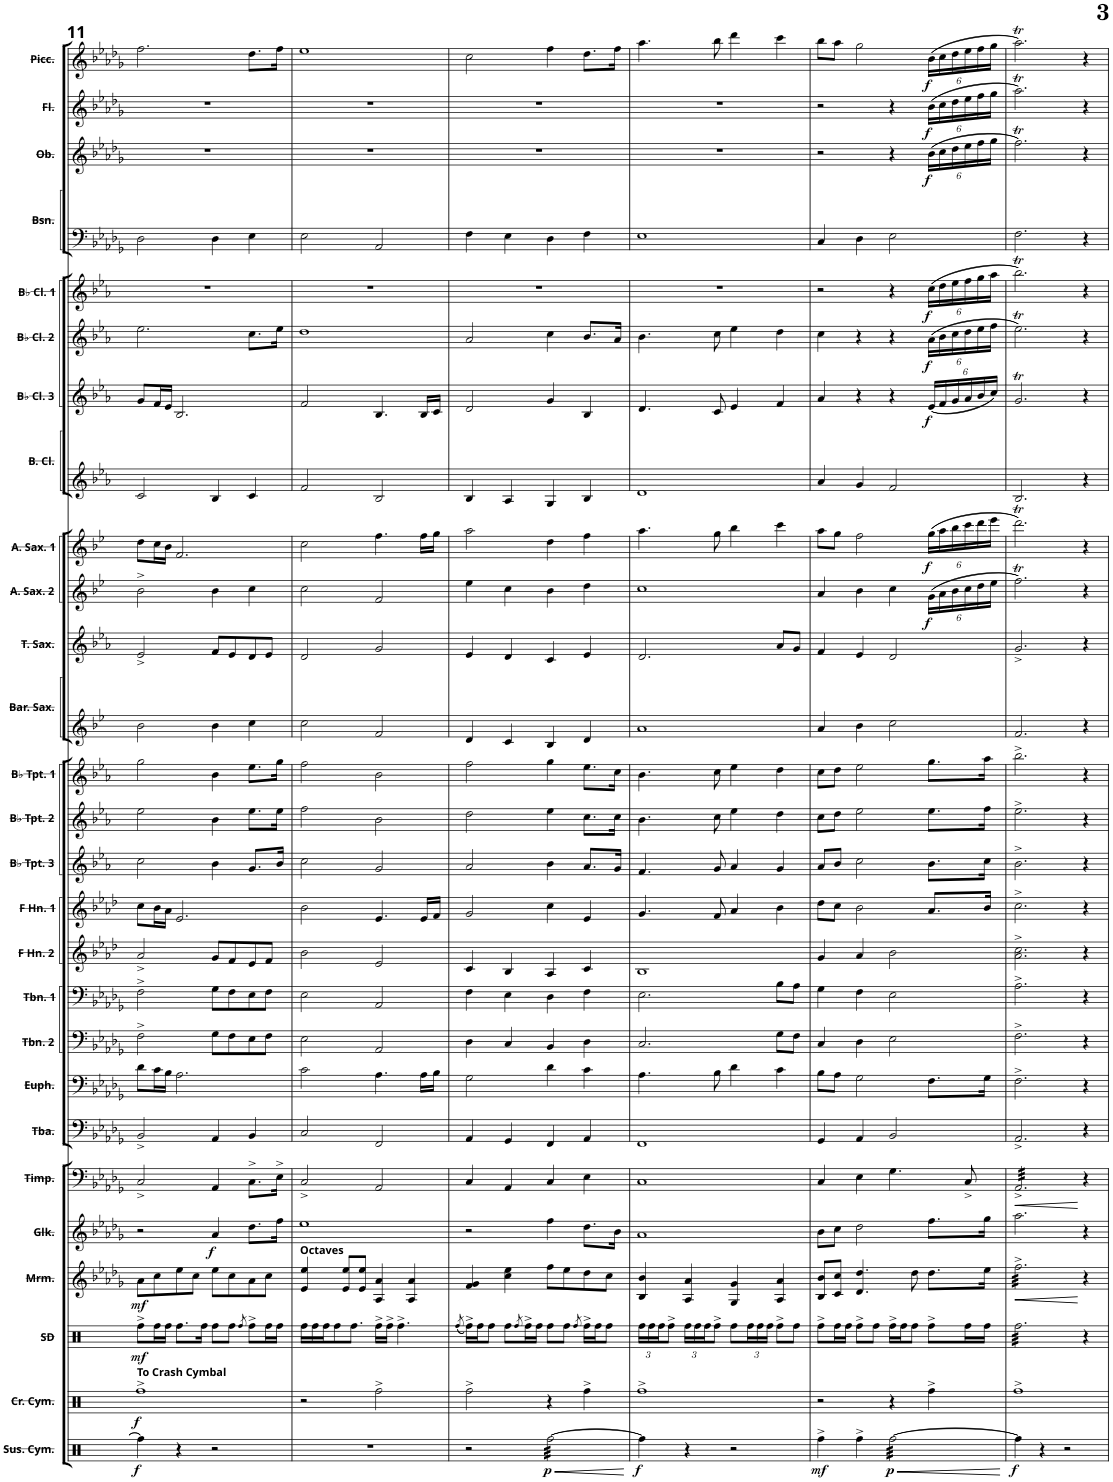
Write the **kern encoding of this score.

**kern	**dynam	**kern	**dynam	**kern	**dynam	**kern	**dynam	**kern	**dynam	**kern	**dynam	**kern	**kern	**kern	**kern	**kern	**kern	**kern	**kern	**kern	**kern	**kern	**kern	**kern	**dynam	**kern	**dynam	**kern	**kern	**kern	**dynam	**kern	**dynam	**kern	**dynam	**kern	**kern	**kern	**dynam	**kern	**dynam	**kern	**dynam
*part27	*part27	*part26	*part26	*part25	*part25	*part24	*part24	*part23	*part23	*part22	*part22	*part21	*part20	*part19	*part18	*part17	*part16	*part15	*part14	*part13	*part12	*part12	*part11	*part10	*part10	*part9	*part9	*part8	*part8	*part7	*part7	*part6	*part6	*part5	*part5	*part4	*part4	*part3	*part3	*part2	*part2	*part1	*part1
*staff30	*staff30	*staff29	*staff29	*staff28	*staff28	*staff27	*staff27	*staff26	*staff26	*staff25	*staff25	*staff24	*staff23	*staff22	*staff21	*staff20	*staff19	*staff18	*staff17	*staff16	*staff15	*staff14	*staff13	*staff12	*staff12	*staff11	*staff11	*staff10	*staff9	*staff8	*staff8	*staff7	*staff7	*staff6	*staff6	*staff5	*staff4	*staff3	*staff3	*staff2	*staff2	*staff1	*staff1
*I"Percussion 2	*	*I"Percussion 1	*	*I"Snare Drum	*	*I"Marimba	*	*I"Glockenspiel	*	*I"Timpani	*	*I"Tuba	*I"Euphonium	*I"Trombone 2	*I"Trombone 1	*I"F Horn 2	*I"F Horn 1	*I"Bb Trumpet 3	*I"Bb Trumpet 2	*I"Bb Trumpet 1	*I"Baritone Saxophone	*	*I"Tenor Saxophone	*I"Alto Saxophone 2	*	*I"Alto Saxophone 1	*	*I"Bass Clarinet	*	*I"Bb Clarinet 3	*	*I"Bb Clarinet 2	*	*I"Bb Clarinet 1	*	*I"Bassoon	*	*I"Oboe	*	*I"Flute	*	*I"Piccolo	*
*I'Perc. 2	*	*I'Perc. 1	*	*I'SD	*	*I'Mrm.	*	*I'Glk.	*	*I'Timp.	*	*I'Tba.	*I'Euph.	*I'Tbn. 2	*I'Tbn. 1	*I'F Hn. 2	*I'F Hn. 1	*I'Bb Tpt. 3	*I'Bb Tpt. 2	*I'Bb Tpt. 1	*I'Bar. Sax.	*	*I'T. Sax.	*I'A. Sax. 2	*	*I'A. Sax. 1	*	*I'B. Cl.	*	*I'Bb Cl. 3	*	*I'Bb Cl. 2	*	*I'Bb Cl. 1	*	*I'Bsn.	*	*I'Ob.	*	*I'Fl.	*	*I'Picc.	*
!!LO:PB:g=z
*clefX	*	*clefX	*	*clefX	*	*clefG2	*	*clefG2	*	*clefF4	*	*clefF4	*clefF4	*clefF4	*clefF4	*clefG2	*clefG2	*clefG2	*clefG2	*clefG2	*clefG2	*clefG2	*clefG2	*clefG2	*	*clefG2	*	*clefG2	*clefG2	*clefG2	*	*clefG2	*	*clefG2	*	*clefF4	*clefF4	*clefG2	*	*clefG2	*	*clefG2	*
*	*	*	*	*	*	*	*	*Trd-14c-24	*	*	*	*	*	*	*	*Trd4c7	*Trd4c7	*Trd1c2	*Trd1c2	*Trd1c2	*Trd12c21	*Trd12c21	*Trd8c14	*Trd5c9	*	*Trd5c9	*	*Trd8c14	*Trd8c14	*Trd1c2	*	*Trd1c2	*	*Trd1c2	*	*	*	*	*	*	*	*Trd-7c-12	*
*k[]	*	*k[]	*	*k[b-e-a-d-g-]	*	*k[b-e-a-d-g-]	*	*k[b-e-a-d-g-]	*	*k[b-e-a-d-g-]	*	*k[b-e-a-d-g-]	*k[b-e-a-d-g-]	*k[b-e-a-d-g-]	*k[b-e-a-d-g-]	*k[b-e-a-d-]	*k[b-e-a-d-]	*k[b-e-a-]	*k[b-e-a-]	*k[b-e-a-]	*k[b-e-]	*k[b-e-]	*k[b-e-a-]	*k[b-e-]	*	*k[b-e-]	*	*k[b-e-a-]	*k[b-e-a-]	*k[b-e-a-]	*	*k[b-e-a-]	*	*k[b-e-a-]	*	*k[b-e-a-d-g-]	*k[b-e-a-d-g-]	*k[b-e-a-d-g-]	*	*k[b-e-a-d-g-]	*	*k[b-e-a-d-g-]	*
*M4/4	*	*M4/4	*	*M4/4	*	*M4/4	*	*M4/4	*	*M4/4	*	*M4/4	*M4/4	*M4/4	*M4/4	*M4/4	*M4/4	*M4/4	*M4/4	*M4/4	*M4/4	*M4/4	*M4/4	*M4/4	*	*M4/4	*	*M4/4	*M4/4	*M4/4	*	*M4/4	*	*M4/4	*	*M4/4	*M4/4	*M4/4	*	*M4/4	*	*M4/4	*
=11	=11	=11	=11	=11	=11	=11	=11	=11	=11	=11	=11	=11	=11	=11	=11	=11	=11	=11	=11	=11	=11	=11	=11	=11	=11	=11	=11	=11	=11	=11	=11	=11	=11	=11	=11	=11	=11	=11	=11	=11	=11	=11	=11
!	!	!LO:TX:a:B:t=To Crash Cymbal	!	!	!	!	!	!	!	!	!	!	!	!	!	!	!	!	!	!	!	!	!	!	!	!	!	!	!	!	!	!	!	!	!	!	!	!	!	!	!	!	!
!	!LO:DY:b	!	!LO:DY:b	!	!LO:DY:b	!	!LO:DY:b	!	!	!	!	!	!	!	!	!	!	!	!	!	!	!	!	!	!	!	!	!	!	!	!	!	!	!	!	!	!	!	!	!	!	!	!
4Rff\]	f	1Rff^	f	8Rff^\L	mf	8a-\L	mf	2r	.	2C^/	.	2BB-^/	8d-\L	2F^\	2F^\	2a-^/	8cc\L	2cc\	2ee-\	2gg\	2b-\	1r	2e-^/	2b-^\	.	8dd\L	.	2c/	1r	8g/L	.	2.ee-\	.	1r	.	2D-\	1r	1r	.	1r	.	2.ff\	.
.	.	.	.	16Rff\L	.	8cc\	.	.	.	.	.	.	16c\L	.	.	.	16b-\L	.	.	.	.	.	.	.	.	16cc\L	.	.	.	16f/L	.	.	.	.	.	.	.	.	.	.	.	.	.
.	.	.	.	16Rff\JJ	.	.	.	.	.	.	.	.	16B-\JJ	.	.	.	16a-\JJ	.	.	.	.	.	.	.	.	16b-\JJ	.	.	.	16e-/JJ	.	.	.	.	.	.	.	.	.	.	.	.	.
4r	.	.	.	8.Rff\L	.	8ee-\	.	.	.	.	.	.	2.A-\	.	.	.	2.e-/	.	.	.	.	.	.	.	.	2.f/	.	.	.	2.B-/	.	.	.	.	.	.	.	.	.	.	.	.	.
.	.	.	.	.	.	8cc\J	.	.	.	.	.	.	.	.	.	.	.	.	.	.	.	.	.	.	.	.	.	.	.	.	.	.	.	.	.	.	.	.	.	.	.	.	.
.	.	.	.	16Rff\Jk	.	.	.	.	.	.	.	.	.	.	.	.	.	.	.	.	.	.	.	.	.	.	.	.	.	.	.	.	.	.	.	.	.	.	.	.	.	.	.
!	!	!	!	!	!	!	!	!	!LO:DY:b	!	!	!	!	!	!	!	!	!	!	!	!	!	!	!	!	!	!	!	!	!	!	!	!	!	!	!	!	!	!	!	!	!	!
2r	.	.	.	8Rff\L	.	8ee-\L	.	4a-/	f	4AA-/	.	4AA-/	.	8G-\L	8G-\L	8g/L	.	4b-\	4b-\	4b-\	4b-\	.	8f/L	4b-\	.	.	.	4B-/	.	.	.	.	.	.	.	4D-\	.	.	.	.	.	.	.
.	.	.	.	8Rff\J	.	8cc\	.	.	.	.	.	.	.	8F\	8F\	8f/	.	.	.	.	.	.	8e-/	.	.	.	.	.	.	.	.	.	.	.	.	.	.	.	.	.	.	.	.
.	.	.	.	8qRff/	.	.	.	.	.	.	.	.	.	.	.	.	.	.	.	.	.	.	.	.	.	.	.	.	.	.	.	.	.	.	.	.	.	.	.	.	.	.	.
.	.	.	.	8Rff^\L	.	8a-\	.	8.dd-\L	.	8.C^\L	.	4BB-/	.	8E-\	8E-\	8e-/	.	8.g/L	8.ee-\L	8.ee-\L	4cc\	.	8d/	4cc\	.	.	.	4c/	.	.	.	8.cc\L	.	.	.	4E-\	.	.	.	.	.	8.dd-\L	.
.	.	.	.	16Rff\L	.	8cc\J	.	.	.	.	.	.	.	8F\J	8F\J	8f/J	.	.	.	.	.	.	8e-/J	.	.	.	.	.	.	.	.	.	.	.	.	.	.	.	.	.	.	.	.
.	.	.	.	16Rff\JJ	.	.	.	16ff\Jk	.	16E-^\Jk	.	.	.	.	.	.	.	16b-/Jk	16ee-\Jk	16gg\Jk	.	.	.	.	.	.	.	.	.	.	.	16ee-\Jk	.	.	.	.	.	.	.	.	.	16ff\Jk	.
=12	=12	=12	=12	=12	=12	=12	=12	=12	=12	=12	=12	=12	=12	=12	=12	=12	=12	=12	=12	=12	=12	=12	=12	=12	=12	=12	=12	=12	=12	=12	=12	=12	=12	=12	=12	=12	=12	=12	=12	=12	=12	=12	=12
!	!	!	!	!	!	!LO:TX:a:B:t=Octaves	!	!	!	!	!	!	!	!	!	!	!	!	!	!	!	!	!	!	!	!	!	!	!	!	!	!	!	!	!	!	!	!	!	!	!	!	!
1r	.	2r	.	16Rff\LL	.	4e-/ 4ee-/	.	1ee-	.	2C^/	.	2C/	2c\	2E-\	2E-\	2b-\	2b-\	2cc\	2ff\	2ff\	2cc\	1r	2d/	2cc\	.	2cc\	.	2f/	1r	2f/	.	1dd	.	1r	.	2E-\	1r	1r	.	1r	.	1ee-	.
.	.	.	.	16Rff\	.	.	.	.	.	.	.	.	.	.	.	.	.	.	.	.	.	.	.	.	.	.	.	.	.	.	.	.	.	.	.	.	.	.	.	.	.	.	.
.	.	.	.	16Rff\J	.	.	.	.	.	.	.	.	.	.	.	.	.	.	.	.	.	.	.	.	.	.	.	.	.	.	.	.	.	.	.	.	.	.	.	.	.	.	.
.	.	.	.	8Rff\	.	.	.	.	.	.	.	.	.	.	.	.	.	.	.	.	.	.	.	.	.	.	.	.	.	.	.	.	.	.	.	.	.	.	.	.	.	.	.
.	.	.	.	.	.	8e-/ 8ee-/L	.	.	.	.	.	.	.	.	.	.	.	.	.	.	.	.	.	.	.	.	.	.	.	.	.	.	.	.	.	.	.	.	.	.	.	.	.
.	.	.	.	8.Rff\J	.	.	.	.	.	.	.	.	.	.	.	.	.	.	.	.	.	.	.	.	.	.	.	.	.	.	.	.	.	.	.	.	.	.	.	.	.	.	.
.	.	.	.	.	.	8e-/ 8ee-/J	.	.	.	.	.	.	.	.	.	.	.	.	.	.	.	.	.	.	.	.	.	.	.	.	.	.	.	.	.	.	.	.	.	.	.	.	.
.	.	2Rff^\	.	16Rff^\LL	.	4A-/ 4a-/	.	.	.	2AA-/	.	2FF/	4.A-\	2AA-/	2AA-/	2e-/	4.e-/	2g/	2b-\	2b-\	2f/	.	2g/	2f/	.	4.ff\	.	2B-/	.	4.B-/	.	.	.	.	.	2AA-/	.	.	.	.	.	.	.
.	.	.	.	16Rff^\JJ	.	.	.	.	.	.	.	.	.	.	.	.	.	.	.	.	.	.	.	.	.	.	.	.	.	.	.	.	.	.	.	.	.	.	.	.	.	.	.
.	.	.	.	4.Rff^\	.	.	.	.	.	.	.	.	.	.	.	.	.	.	.	.	.	.	.	.	.	.	.	.	.	.	.	.	.	.	.	.	.	.	.	.	.	.	.
.	.	.	.	.	.	4A-/ 4a-/	.	.	.	.	.	.	.	.	.	.	.	.	.	.	.	.	.	.	.	.	.	.	.	.	.	.	.	.	.	.	.	.	.	.	.	.	.
.	.	.	.	.	.	.	.	.	.	.	.	.	16A-\LL	.	.	.	16e-/LL	.	.	.	.	.	.	.	.	16ff\LL	.	.	.	16B-/LL	.	.	.	.	.	.	.	.	.	.	.	.	.
.	.	.	.	.	.	.	.	.	.	.	.	.	16B-\JJ	.	.	.	16f/JJ	.	.	.	.	.	.	.	.	16gg\JJ	.	.	.	16c/JJ	.	.	.	.	.	.	.	.	.	.	.	.	.
=13	=13	=13	=13	=13	=13	=13	=13	=13	=13	=13	=13	=13	=13	=13	=13	=13	=13	=13	=13	=13	=13	=13	=13	=13	=13	=13	=13	=13	=13	=13	=13	=13	=13	=13	=13	=13	=13	=13	=13	=13	=13	=13	=13
.	.	.	.	(8qRff/	.	.	.	.	.	.	.	.	.	.	.	.	.	.	.	.	.	.	.	.	.	.	.	.	.	.	.	.	.	.	.	.	.	.	.	.	.	.	.
2r	.	2Rff^\	.	16Rff^\LL)	.	4f/ 4g-/	.	2r	.	4C/	.	4AA-/	2G-\	4D-\	4F\	4c/	2g/	2a-/	2dd\	2ff\	4d/	1r	4e-/	4ee-\	.	2aa\	.	4B-/	1r	2d/	.	2a-/	.	1r	.	4F\	1r	1r	.	1r	.	2cc\	.
.	.	.	.	16Rff\J	.	.	.	.	.	.	.	.	.	.	.	.	.	.	.	.	.	.	.	.	.	.	.	.	.	.	.	.	.	.	.	.	.	.	.	.	.	.	.
.	.	.	.	8Rff\J	.	.	.	.	.	.	.	.	.	.	.	.	.	.	.	.	.	.	.	.	.	.	.	.	.	.	.	.	.	.	.	.	.	.	.	.	.	.	.
.	.	.	.	8Rff\L	.	4cc\ 4ee-\	.	.	.	4AA-/	.	4GG-/	.	4C/	4E-\	4B-/	.	.	.	.	4c/	.	4d/	4cc\	.	.	.	4A-/	.	.	.	.	.	.	.	4E-\	.	.	.	.	.	.	.
.	.	.	.	8qRff/	.	.	.	.	.	.	.	.	.	.	.	.	.	.	.	.	.	.	.	.	.	.	.	.	.	.	.	.	.	.	.	.	.	.	.	.	.	.	.
.	.	.	.	16Rff^\L	.	.	.	.	.	.	.	.	.	.	.	.	.	.	.	.	.	.	.	.	.	.	.	.	.	.	.	.	.	.	.	.	.	.	.	.	.	.	.
.	.	.	.	16Rff\JJ	.	.	.	.	.	.	.	.	.	.	.	.	.	.	.	.	.	.	.	.	.	.	.	.	.	.	.	.	.	.	.	.	.	.	.	.	.	.	.
!	!LO:HP:b	!	!	!	!	!	!	!	!	!	!	!	!	!	!	!	!	!	!	!	!	!	!	!	!	!	!	!	!	!	!	!	!	!	!	!	!	!	!	!	!	!	!
!	!LO:DY:n=1:b	!	!	!	!	!	!	!	!	!	!	!	!	!	!	!	!	!	!	!	!	!	!	!	!	!	!	!	!	!	!	!	!	!	!	!	!	!	!	!	!	!	!
*tremolo	*	*	*	*	*	*	*	*	*	*	*	*	*	*	*	*	*	*	*	*	*	*	*	*	*	*	*	*	*	*	*	*	*	*	*	*	*	*	*	*	*	*	*
[32Rff\LLL	< p	4r	.	8Rff\L	.	8ff\L	.	4ff\	.	4C/	.	4FF/	4d-\	4BB-/	4D-\	4A-/	4cc\	4b-\	4ee-\	4gg\	4B-/	.	4c/	4b-\	.	4dd\	.	4G/	.	4g/	.	4cc\	.	.	.	4D-\	.	.	.	.	.	4ff\	.
32Rff\	.	.	.	.	.	.	.	.	.	.	.	.	.	.	.	.	.	.	.	.	.	.	.	.	.	.	.	.	.	.	.	.	.	.	.	.	.	.	.	.	.	.	.
32Rff\	.	.	.	.	.	.	.	.	.	.	.	.	.	.	.	.	.	.	.	.	.	.	.	.	.	.	.	.	.	.	.	.	.	.	.	.	.	.	.	.	.	.	.
32Rff\	.	.	.	.	.	.	.	.	.	.	.	.	.	.	.	.	.	.	.	.	.	.	.	.	.	.	.	.	.	.	.	.	.	.	.	.	.	.	.	.	.	.	.
32Rff\	.	.	.	8Rff\J	.	8ee-\	.	.	.	.	.	.	.	.	.	.	.	.	.	.	.	.	.	.	.	.	.	.	.	.	.	.	.	.	.	.	.	.	.	.	.	.	.
32Rff\	.	.	.	.	.	.	.	.	.	.	.	.	.	.	.	.	.	.	.	.	.	.	.	.	.	.	.	.	.	.	.	.	.	.	.	.	.	.	.	.	.	.	.
32Rff\	.	.	.	.	.	.	.	.	.	.	.	.	.	.	.	.	.	.	.	.	.	.	.	.	.	.	.	.	.	.	.	.	.	.	.	.	.	.	.	.	.	.	.
32Rff\	.	.	.	.	.	.	.	.	.	.	.	.	.	.	.	.	.	.	.	.	.	.	.	.	.	.	.	.	.	.	.	.	.	.	.	.	.	.	.	.	.	.	.
.	.	.	.	8qRff/	.	.	.	.	.	.	.	.	.	.	.	.	.	.	.	.	.	.	.	.	.	.	.	.	.	.	.	.	.	.	.	.	.	.	.	.	.	.	.
32Rff\	.	4Rff^\	.	16Rff^\LL	.	8dd-\	.	8.dd-\L	.	4E-\	.	4AA-/	4c\	4D-\	4F\	4c/	4e-/	8.a-/L	8.cc\L	8.ee-\L	4d/	.	4e-/	4dd\	.	4ff\	.	4B-/	.	4B-/	.	8.b-/L	.	.	.	4F\	.	.	.	.	.	8.dd-\L	.
32Rff\	.	.	.	.	.	.	.	.	.	.	.	.	.	.	.	.	.	.	.	.	.	.	.	.	.	.	.	.	.	.	.	.	.	.	.	.	.	.	.	.	.	.	.
32Rff\	.	.	.	16Rff\J	.	.	.	.	.	.	.	.	.	.	.	.	.	.	.	.	.	.	.	.	.	.	.	.	.	.	.	.	.	.	.	.	.	.	.	.	.	.	.
32Rff\	.	.	.	.	.	.	.	.	.	.	.	.	.	.	.	.	.	.	.	.	.	.	.	.	.	.	.	.	.	.	.	.	.	.	.	.	.	.	.	.	.	.	.
32Rff\	.	.	.	8Rff\J	.	8cc\J	.	.	.	.	.	.	.	.	.	.	.	.	.	.	.	.	.	.	.	.	.	.	.	.	.	.	.	.	.	.	.	.	.	.	.	.	.
32Rff\	.	.	.	.	.	.	.	.	.	.	.	.	.	.	.	.	.	.	.	.	.	.	.	.	.	.	.	.	.	.	.	.	.	.	.	.	.	.	.	.	.	.	.
32Rff\	.	.	.	.	.	.	.	16b-\Jk	.	.	.	.	.	.	.	.	.	16g/Jk	16cc\Jk	16cc\Jk	.	.	.	.	.	.	.	.	.	.	.	16a-/Jk	.	.	.	.	.	.	.	.	.	16ff\Jk	.
32Rff\JJJ	.	.	.	.	.	.	.	.	.	.	.	.	.	.	.	.	.	.	.	.	.	.	.	.	.	.	.	.	.	.	.	.	.	.	.	.	.	.	.	.	.	.	.
*Xtremolo	*	*	*	*	*	*	*	*	*	*	*	*	*	*	*	*	*	*	*	*	*	*	*	*	*	*	*	*	*	*	*	*	*	*	*	*	*	*	*	*	*	*	*
.	[	.	.	.	.	.	.	.	.	.	.	.	.	.	.	.	.	.	.	.	.	.	.	.	.	.	.	.	.	.	.	.	.	.	.	.	.	.	.	.	.	.	.
=14	=14	=14	=14	=14	=14	=14	=14	=14	=14	=14	=14	=14	=14	=14	=14	=14	=14	=14	=14	=14	=14	=14	=14	=14	=14	=14	=14	=14	=14	=14	=14	=14	=14	=14	=14	=14	=14	=14	=14	=14	=14	=14	=14
*	*	*	*	*Xbrackettup	*	*	*	*	*	*	*	*	*	*	*	*	*	*	*	*	*	*	*	*	*	*	*	*	*	*	*	*	*	*	*	*	*	*	*	*	*	*	*
!	!LO:DY:b	!	!	!	!	!	!	!	!	!	!	!	!	!	!	!	!	!	!	!	!	!	!	!	!	!	!	!	!	!	!	!	!	!	!	!	!	!	!	!	!	!	!
4Rff\]	f	1Rff^	.	24Rff\LL	.	4B-/ 4b-/	.	1a-	.	1C	.	1FF	4.A-\	2.C/	2.E-\	1B-	4.g/	4.f/	4.b-\	4.b-\	1a	1r	2.d/	1cc	.	4.aa\	.	1d	1r	4.d/	.	4.b-\	.	1r	.	1E-	1r	1r	.	1r	.	4.aa-\	.
.	.	.	.	24Rff\	.	.	.	.	.	.	.	.	.	.	.	.	.	.	.	.	.	.	.	.	.	.	.	.	.	.	.	.	.	.	.	.	.	.	.	.	.	.	.
.	.	.	.	24Rff\J	.	.	.	.	.	.	.	.	.	.	.	.	.	.	.	.	.	.	.	.	.	.	.	.	.	.	.	.	.	.	.	.	.	.	.	.	.	.	.
.	.	.	.	8Rff^\J	.	.	.	.	.	.	.	.	.	.	.	.	.	.	.	.	.	.	.	.	.	.	.	.	.	.	.	.	.	.	.	.	.	.	.	.	.	.	.
4r	.	.	.	24Rff\LL	.	4A-/ 4a-/	.	.	.	.	.	.	.	.	.	.	.	.	.	.	.	.	.	.	.	.	.	.	.	.	.	.	.	.	.	.	.	.	.	.	.	.	.
.	.	.	.	24Rff\	.	.	.	.	.	.	.	.	.	.	.	.	.	.	.	.	.	.	.	.	.	.	.	.	.	.	.	.	.	.	.	.	.	.	.	.	.	.	.
.	.	.	.	24Rff\J	.	.	.	.	.	.	.	.	.	.	.	.	.	.	.	.	.	.	.	.	.	.	.	.	.	.	.	.	.	.	.	.	.	.	.	.	.	.	.
.	.	.	.	8Rff^\J	.	.	.	.	.	.	.	.	8B-\	.	.	.	8f/	8g/	8cc\	8cc\	.	.	.	.	.	8gg\	.	.	.	8c/	.	8cc\	.	.	.	.	.	.	.	.	.	8bb-\	.
2r	.	.	.	8Rff\L	.	4G-/ 4g-/	.	.	.	.	.	.	4d-\	.	.	.	4a-/	4a-/	4ee-\	4ee-\	.	.	.	.	.	4bb-\	.	.	.	4e-/	.	4ee-\	.	.	.	.	.	.	.	.	.	4ddd-\	.
.	.	.	.	24Rff\L	.	.	.	.	.	.	.	.	.	.	.	.	.	.	.	.	.	.	.	.	.	.	.	.	.	.	.	.	.	.	.	.	.	.	.	.	.	.	.
.	.	.	.	24Rff\	.	.	.	.	.	.	.	.	.	.	.	.	.	.	.	.	.	.	.	.	.	.	.	.	.	.	.	.	.	.	.	.	.	.	.	.	.	.	.
.	.	.	.	24Rff\JJ	.	.	.	.	.	.	.	.	.	.	.	.	.	.	.	.	.	.	.	.	.	.	.	.	.	.	.	.	.	.	.	.	.	.	.	.	.	.	.
.	.	.	.	8Rff^\L	.	4A-/ 4a-/	.	.	.	.	.	.	4c\	8G-\L	8B-\L	.	4b-\	4g/	4dd\	4dd\	.	.	8a-/L	.	.	4ccc\	.	.	.	4f/	.	4dd\	.	.	.	.	.	.	.	.	.	4ccc\	.
.	.	.	.	8Rff\J	.	.	.	.	.	.	.	.	.	8F\J	8A-\J	.	.	.	.	.	.	.	8g/J	.	.	.	.	.	.	.	.	.	.	.	.	.	.	.	.	.	.	.	.
=15	=15	=15	=15	=15	=15	=15	=15	=15	=15	=15	=15	=15	=15	=15	=15	=15	=15	=15	=15	=15	=15	=15	=15	=15	=15	=15	=15	=15	=15	=15	=15	=15	=15	=15	=15	=15	=15	=15	=15	=15	=15	=15	=15
!	!LO:DY:b	!	!	!	!	!	!	!	!	!	!	!	!	!	!	!	!	!	!	!	!	!	!	!	!	!	!	!	!	!	!	!	!	!	!	!	!	!	!	!	!	!	!
4Rff^\	mf	2r	.	8Rff^\L	.	8B-/ 8b-/L	.	8b-\L	.	4C/	.	4GG-/	8B-\L	4C/	4G-\	4g/	8dd-\L	8a-/L	8cc\L	8cc\L	4a/	1r	4f/	4a/	.	8aa\L	.	4a-/	1r	4a-/	.	4cc\	.	2r	.	4C/	1r	2r	.	2r	.	8bb-\L	.
.	.	.	.	16Rff\L	.	8c/ 8cc/J	.	8cc\J	.	.	.	.	8A-\J	.	.	.	8cc\J	8b-/J	8dd\J	8dd\J	.	.	.	.	.	8gg\J	.	.	.	.	.	.	.	.	.	.	.	.	.	.	.	8aa-\J	.
.	.	.	.	16Rff\JJ	.	.	.	.	.	.	.	.	.	.	.	.	.	.	.	.	.	.	.	.	.	.	.	.	.	.	.	.	.	.	.	.	.	.	.	.	.	.	.
4Rff^\	.	.	.	8Rff^\L	.	4.d-/ 4.dd-/	.	2dd-\	.	4E-\	.	4AA-/	2G-\	4D-\	4F\	4a-/	2b-\	2cc\	2ee-\	2ee-\	4b-\	.	4e-/	4b-\	.	2ff\	.	4g/	.	4r	.	4r	.	.	.	4D-\	.	.	.	.	.	2gg-\	.
.	.	.	.	8Rff\J	.	.	.	.	.	.	.	.	.	.	.	.	.	.	.	.	.	.	.	.	.	.	.	.	.	.	.	.	.	.	.	.	.	.	.	.	.	.	.
!	!LO:HP:b	!	!	!	!	!	!	!	!	!	!	!	!	!	!	!	!	!	!	!	!	!	!	!	!	!	!	!	!	!	!	!	!	!	!	!	!	!	!	!	!	!	!
!	!LO:DY:n=1:b	!	!	!	!	!	!	!	!	!	!	!	!	!	!	!	!	!	!	!	!	!	!	!	!	!	!	!	!	!	!	!	!	!	!	!	!	!	!	!	!	!	!
*tremolo	*	*	*	*	*	*	*	*	*	*	*	*	*	*	*	*	*	*	*	*	*	*	*	*	*	*	*	*	*	*	*	*	*	*	*	*	*	*	*	*	*	*	*
[32Rff\LLL	< p	4r	.	16Rff^\LL	.	.	.	.	.	4.G-\	.	2BB-/	.	2E-\	2E-\	2b-\	.	.	.	.	2cc\	.	2d/	4cc\	.	.	.	2f/	.	4r	.	4r	.	4r	.	2E-\	.	4r	.	4r	.	.	.
32Rff\	.	.	.	.	.	.	.	.	.	.	.	.	.	.	.	.	.	.	.	.	.	.	.	.	.	.	.	.	.	.	.	.	.	.	.	.	.	.	.	.	.	.	.
32Rff\	.	.	.	16Rff\J	.	.	.	.	.	.	.	.	.	.	.	.	.	.	.	.	.	.	.	.	.	.	.	.	.	.	.	.	.	.	.	.	.	.	.	.	.	.	.
32Rff\	.	.	.	.	.	.	.	.	.	.	.	.	.	.	.	.	.	.	.	.	.	.	.	.	.	.	.	.	.	.	.	.	.	.	.	.	.	.	.	.	.	.	.
32Rff\	.	.	.	8Rff\J	.	8dd-\	.	.	.	.	.	.	.	.	.	.	.	.	.	.	.	.	.	.	.	.	.	.	.	.	.	.	.	.	.	.	.	.	.	.	.	.	.
32Rff\	.	.	.	.	.	.	.	.	.	.	.	.	.	.	.	.	.	.	.	.	.	.	.	.	.	.	.	.	.	.	.	.	.	.	.	.	.	.	.	.	.	.	.
32Rff\	.	.	.	.	.	.	.	.	.	.	.	.	.	.	.	.	.	.	.	.	.	.	.	.	.	.	.	.	.	.	.	.	.	.	.	.	.	.	.	.	.	.	.
32Rff\	.	.	.	.	.	.	.	.	.	.	.	.	.	.	.	.	.	.	.	.	.	.	.	.	.	.	.	.	.	.	.	.	.	.	.	.	.	.	.	.	.	.	.
*	*	*	*	*	*	*	*	*	*	*	*	*	*	*	*	*	*	*	*	*	*	*	*	*Xbrackettup	*	*Xbrackettup	*	*	*	*Xbrackettup	*	*Xbrackettup	*	*Xbrackettup	*	*	*	*Xbrackettup	*	*Xbrackettup	*	*Xbrackettup	*
!	!	!	!	!	!	!	!	!	!	!	!	!	!	!	!	!	!	!	!	!	!	!	!	!	!LO:DY:b	!	!LO:DY:b	!	!	!	!LO:DY:b	!	!LO:DY:b	!	!LO:DY:b	!	!	!	!LO:DY:b	!	!LO:DY:b	!	!LO:DY:b
32Rff\	.	4Rff^\	.	8Rff^\L	.	8.dd-\L	.	8.ff\L	.	.	.	.	8.F\L	.	.	.	8.a-/L	8.b-\L	8.ee-\L	8.gg\L	.	.	.	(24g\LL	f	(24gg\LL	f	.	.	(24e-/LL	f	(24a-\LL	f	(24cc\LL	f	.	.	(24b-\LL	f	(24b-\LL	f	(24b-\LL	f
32Rff\	.	.	.	.	.	.	.	.	.	.	.	.	.	.	.	.	.	.	.	.	.	.	.	.	.	.	.	.	.	.	.	.	.	.	.	.	.	.	.	.	.	.	.
.	.	.	.	.	.	.	.	.	.	.	.	.	.	.	.	.	.	.	.	.	.	.	.	24a\	.	24aa\	.	.	.	24f/	.	24b-\	.	24dd\	.	.	.	24cc\	.	24cc\	.	24cc\	.
32Rff\	.	.	.	.	.	.	.	.	.	.	.	.	.	.	.	.	.	.	.	.	.	.	.	.	.	.	.	.	.	.	.	.	.	.	.	.	.	.	.	.	.	.	.
.	.	.	.	.	.	.	.	.	.	.	.	.	.	.	.	.	.	.	.	.	.	.	.	24b-\	.	24bb-\	.	.	.	24g/	.	24cc\	.	24ee-\	.	.	.	24dd-\	.	24dd-\	.	24dd-\	.
32Rff\	.	.	.	.	.	.	.	.	.	.	.	.	.	.	.	.	.	.	.	.	.	.	.	.	.	.	.	.	.	.	.	.	.	.	.	.	.	.	.	.	.	.	.
32Rff\	.	.	.	16Rff\L	.	.	.	.	.	8C^/	.	.	.	.	.	.	.	.	.	.	.	.	.	24cc\	.	24ccc\	.	.	.	24a-/	.	24dd\	.	24ff\	.	.	.	24ee-\	.	24ee-\	.	24ee-\	.
32Rff\	.	.	.	.	.	.	.	.	.	.	.	.	.	.	.	.	.	.	.	.	.	.	.	.	.	.	.	.	.	.	.	.	.	.	.	.	.	.	.	.	.	.	.
.	.	.	.	.	.	.	.	.	.	.	.	.	.	.	.	.	.	.	.	.	.	.	.	24dd\	.	24ddd\	.	.	.	24b-/	.	24ee-\	.	24gg\	.	.	.	24ff\	.	24ff\	.	24ff\	.
32Rff\	.	.	.	16Rff\JJ	.	16ee-\Jk	.	16gg-\Jk	.	.	.	.	16G-\Jk	.	.	.	16b-/Jk	16cc\Jk	16ff\Jk	16aa-\Jk	.	.	.	.	.	.	.	.	.	.	.	.	.	.	.	.	.	.	.	.	.	.	.
.	.	.	.	.	.	.	.	.	.	.	.	.	.	.	.	.	.	.	.	.	.	.	.	24ee-\JJ	.	24eee-\JJ	.	.	.	24cc/JJ)	.	24ff\JJ	.	24aa-\JJ	.	.	.	24gg-\JJ	.	24gg-\JJ	.	24gg-\JJ	.
32Rff\JJJ	.	.	.	.	.	.	.	.	.	.	.	.	.	.	.	.	.	.	.	.	.	.	.	.	.	.	.	.	.	.	.	.	.	.	.	.	.	.	.	.	.	.	.
*Xtremolo	*	*	*	*	*	*	*	*	*	*	*	*	*	*	*	*	*	*	*	*	*	*	*	*	*	*	*	*	*	*	*	*	*	*	*	*	*	*	*	*	*	*	*
.	[	.	.	.	.	.	.	.	.	.	.	.	.	.	.	.	.	.	.	.	.	.	.	.	.	.	.	.	.	.	.	.	.	.	.	.	.	.	.	.	.	.	.
=16	=16	=16	=16	=16	=16	=16	=16	=16	=16	=16	=16	=16	=16	=16	=16	=16	=16	=16	=16	=16	=16	=16	=16	=16	=16	=16	=16	=16	=16	=16	=16	=16	=16	=16	=16	=16	=16	=16	=16	=16	=16	=16	=16
!	!LO:DY:b	!	!	!	!	!	!LO:HP:b	!	!	!	!LO:HP:b	!	!	!	!	!	!	!	!	!	!	!	!	!	!	!	!	!	!	!	!	!	!	!	!	!	!	!	!	!	!	!	!
*	*	*	*	*tremolo	*	*	*	*	*	*	*	*	*	*	*	*	*	*	*	*	*	*	*	*	*	*	*	*	*	*	*	*	*	*	*	*	*	*	*	*	*	*	*
*	*	*	*	*	*	*tremolo	*	*	*	*	*	*	*	*	*	*	*	*	*	*	*	*	*	*	*	*	*	*	*	*	*	*	*	*	*	*	*	*	*	*	*	*	*
*	*	*	*	*	*	*	*	*	*	*tremolo	*	*	*	*	*	*	*	*	*	*	*	*	*	*	*	*	*	*	*	*	*	*	*	*	*	*	*	*	*	*	*	*	*
4Rff\]	f	1Rff^	.	32Rff\LLL	.	32ff^\LLL	<	2.aa-\	.	32AA-^/LLL	<	2.AA-^/	2.F^\	2.F^\	2.A-^\	2.a-\^ 2.cc\^	2.cc^\	2.b-^\	2.ee-^\	2.bb-^\	2.f/	1r	2.g^/	2.ffT\)	.	2.dddt\)	.	2.B-/	1r	2.gt/	.	2.ee-T\)	.	2.bb-T\)	.	2.F\	1r	2.fft\)	.	2.aa-T\)	.	2.aa-T\)	.
.	.	.	.	32Rff\	.	32ff^\	.	.	.	32AA-^/	.	.	.	.	.	.	.	.	.	.	.	.	.	.	.	.	.	.	.	.	.	.	.	.	.	.	.	.	.	.	.	.	.
.	.	.	.	32Rff\	.	32ff^\	.	.	.	32AA-^/	.	.	.	.	.	.	.	.	.	.	.	.	.	.	.	.	.	.	.	.	.	.	.	.	.	.	.	.	.	.	.	.	.
.	.	.	.	32Rff\	.	32ff^\	.	.	.	32AA-^/	.	.	.	.	.	.	.	.	.	.	.	.	.	.	.	.	.	.	.	.	.	.	.	.	.	.	.	.	.	.	.	.	.
.	.	.	.	32Rff\	.	32ff^\	.	.	.	32AA-^/	.	.	.	.	.	.	.	.	.	.	.	.	.	.	.	.	.	.	.	.	.	.	.	.	.	.	.	.	.	.	.	.	.
.	.	.	.	32Rff\	.	32ff^\	.	.	.	32AA-^/	.	.	.	.	.	.	.	.	.	.	.	.	.	.	.	.	.	.	.	.	.	.	.	.	.	.	.	.	.	.	.	.	.
.	.	.	.	32Rff\	.	32ff^\	.	.	.	32AA-^/	.	.	.	.	.	.	.	.	.	.	.	.	.	.	.	.	.	.	.	.	.	.	.	.	.	.	.	.	.	.	.	.	.
.	.	.	.	32Rff\	.	32ff^\	.	.	.	32AA-^/	.	.	.	.	.	.	.	.	.	.	.	.	.	.	.	.	.	.	.	.	.	.	.	.	.	.	.	.	.	.	.	.	.
4r	.	.	.	32Rff\	.	32ff^\	.	.	.	32AA-^/	.	.	.	.	.	.	.	.	.	.	.	.	.	.	.	.	.	.	.	.	.	.	.	.	.	.	.	.	.	.	.	.	.
.	.	.	.	32Rff\	.	32ff^\	.	.	.	32AA-^/	.	.	.	.	.	.	.	.	.	.	.	.	.	.	.	.	.	.	.	.	.	.	.	.	.	.	.	.	.	.	.	.	.
.	.	.	.	32Rff\	.	32ff^\	.	.	.	32AA-^/	.	.	.	.	.	.	.	.	.	.	.	.	.	.	.	.	.	.	.	.	.	.	.	.	.	.	.	.	.	.	.	.	.
.	.	.	.	32Rff\	.	32ff^\	.	.	.	32AA-^/	.	.	.	.	.	.	.	.	.	.	.	.	.	.	.	.	.	.	.	.	.	.	.	.	.	.	.	.	.	.	.	.	.
.	.	.	.	32Rff\	.	32ff^\	.	.	.	32AA-^/	.	.	.	.	.	.	.	.	.	.	.	.	.	.	.	.	.	.	.	.	.	.	.	.	.	.	.	.	.	.	.	.	.
.	.	.	.	32Rff\	.	32ff^\	.	.	.	32AA-^/	.	.	.	.	.	.	.	.	.	.	.	.	.	.	.	.	.	.	.	.	.	.	.	.	.	.	.	.	.	.	.	.	.
.	.	.	.	32Rff\	.	32ff^\	.	.	.	32AA-^/	.	.	.	.	.	.	.	.	.	.	.	.	.	.	.	.	.	.	.	.	.	.	.	.	.	.	.	.	.	.	.	.	.
.	.	.	.	32Rff\	.	32ff^\	.	.	.	32AA-^/	.	.	.	.	.	.	.	.	.	.	.	.	.	.	.	.	.	.	.	.	.	.	.	.	.	.	.	.	.	.	.	.	.
2r	.	.	.	32Rff\	.	32ff^\	.	.	.	32AA-^/	.	.	.	.	.	.	.	.	.	.	.	.	.	.	.	.	.	.	.	.	.	.	.	.	.	.	.	.	.	.	.	.	.
.	.	.	.	32Rff\	.	32ff^\	.	.	.	32AA-^/	.	.	.	.	.	.	.	.	.	.	.	.	.	.	.	.	.	.	.	.	.	.	.	.	.	.	.	.	.	.	.	.	.
.	.	.	.	32Rff\	.	32ff^\	.	.	.	32AA-^/	.	.	.	.	.	.	.	.	.	.	.	.	.	.	.	.	.	.	.	.	.	.	.	.	.	.	.	.	.	.	.	.	.
.	.	.	.	32Rff\	.	32ff^\	.	.	.	32AA-^/	.	.	.	.	.	.	.	.	.	.	.	.	.	.	.	.	.	.	.	.	.	.	.	.	.	.	.	.	.	.	.	.	.
.	.	.	.	32Rff\	.	32ff^\	.	.	.	32AA-^/	.	.	.	.	.	.	.	.	.	.	.	.	.	.	.	.	.	.	.	.	.	.	.	.	.	.	.	.	.	.	.	.	.
.	.	.	.	32Rff\	.	32ff^\	.	.	.	32AA-^/	.	.	.	.	.	.	.	.	.	.	.	.	.	.	.	.	.	.	.	.	.	.	.	.	.	.	.	.	.	.	.	.	.
.	.	.	.	32Rff\	.	32ff^\	.	.	.	32AA-^/	.	.	.	.	.	.	.	.	.	.	.	.	.	.	.	.	.	.	.	.	.	.	.	.	.	.	.	.	.	.	.	.	.
.	.	.	.	32Rff\JJJ	.	32ff^\JJJ	.	.	.	32AA-^/JJJ	.	.	.	.	.	.	.	.	.	.	.	.	.	.	.	.	.	.	.	.	.	.	.	.	.	.	.	.	.	.	.	.	.
*	*	*	*	*	*	*	*	*	*	*Xtremolo	*	*	*	*	*	*	*	*	*	*	*	*	*	*	*	*	*	*	*	*	*	*	*	*	*	*	*	*	*	*	*	*	*
*	*	*	*	*	*	*Xtremolo	*	*	*	*	*	*	*	*	*	*	*	*	*	*	*	*	*	*	*	*	*	*	*	*	*	*	*	*	*	*	*	*	*	*	*	*	*
*	*	*	*	*Xtremolo	*	*	*	*	*	*	*	*	*	*	*	*	*	*	*	*	*	*	*	*	*	*	*	*	*	*	*	*	*	*	*	*	*	*	*	*	*	*	*
.	.	.	.	4r	.	4r	[	4r	.	4r	[	4r	4r	4r	4r	4r	4r	4r	4r	4r	4r	.	4r	4r	.	4r	.	4r	.	4r	.	4r	.	4r	.	4r	.	4r	.	4r	.	4r	.
=	=	=	=	=	=	=	=	=	=	=	=	=	=	=	=	=	=	=	=	=	=	=	=	=	=	=	=	=	=	=	=	=	=	=	=	=	=	=	=	=	=	=	=
*-	*-	*-	*-	*-	*-	*-	*-	*-	*-	*-	*-	*-	*-	*-	*-	*-	*-	*-	*-	*-	*-	*-	*-	*-	*-	*-	*-	*-	*-	*-	*-	*-	*-	*-	*-	*-	*-	*-	*-	*-	*-	*-	*-
